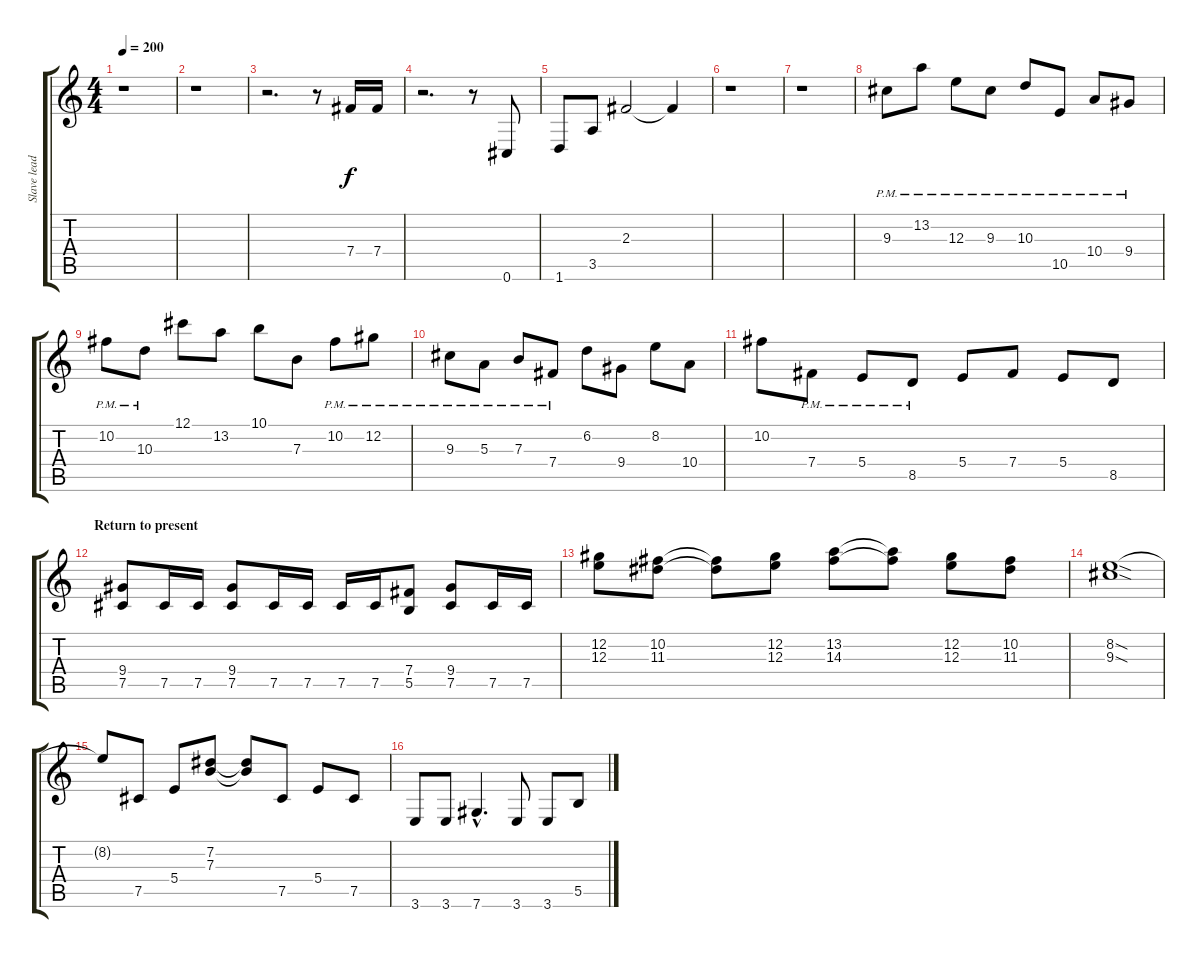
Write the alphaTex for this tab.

\track ("Slave lead guitar(normand)" "Slave lead") {instrument distortionguitar}
\staff {score tabs}
\tuning (Db4 Ab3 E3 B2 Gb2 Db2) {hide}
\ts (4 4)
\tempo 200
\clef g2
\ks c
r.1{dy f} |
r.1 |
r.2{d} r.8 7.4.16 7.4.16 |
r.2{d} r.8 0.6.8 |
1.6.8 3.5.8 2.3.2 2.3{t}.4 |
r.1 |
r.1 |
9.3{pm}.8 13.2{pm}.8 12.3{pm}.8 9.3{pm}.8 10.3{pm}.8 10.5{pm}.8 10.4{pm}.8 9.4{pm}.8 |
10.2{pm}.8 10.3{pm}.8 12.1.8 13.2.8 10.1.8 7.3.8 10.2{pm}.8 12.2{pm}.8 |
9.3{pm}.8 5.3{pm}.8 7.3{pm}.8 7.4{pm}.8 6.2.8 9.4.8 8.2.8 10.4.8 |
10.2.8 7.4{pm}.8 5.4{pm}.8 8.5{pm}.8 5.4.8 7.4.8 5.4.8 8.5.8 |
\section ("" "Return to present")
(9.4 7.5).8 7.5.16 7.5.16 (9.4 7.5).8 7.5.16 7.5.16 7.5.16 7.5.16 (7.4 5.5).8 (9.4 7.5).8 7.5.16 7.5.16 |
(12.2 12.3).8 (10.2 11.3).8 (10.2{t} 11.3{t}).8 (12.2 12.3).8 (13.2 14.3).8 (13.2{t} 14.3{t}).8 (12.2 12.3).8 (10.2 11.3).8 |
(8.2{sod} 9.3{sod}).1 |
8.2{t}.8 7.5.8 5.4.8 (7.2 7.3).8 (7.2{t} 7.3{t}).8 7.5.8 5.4.8 7.5.8 |
3.6.8 3.6.8 7.6{hac}.4{d} 3.6.8 3.6.8 5.5.8
